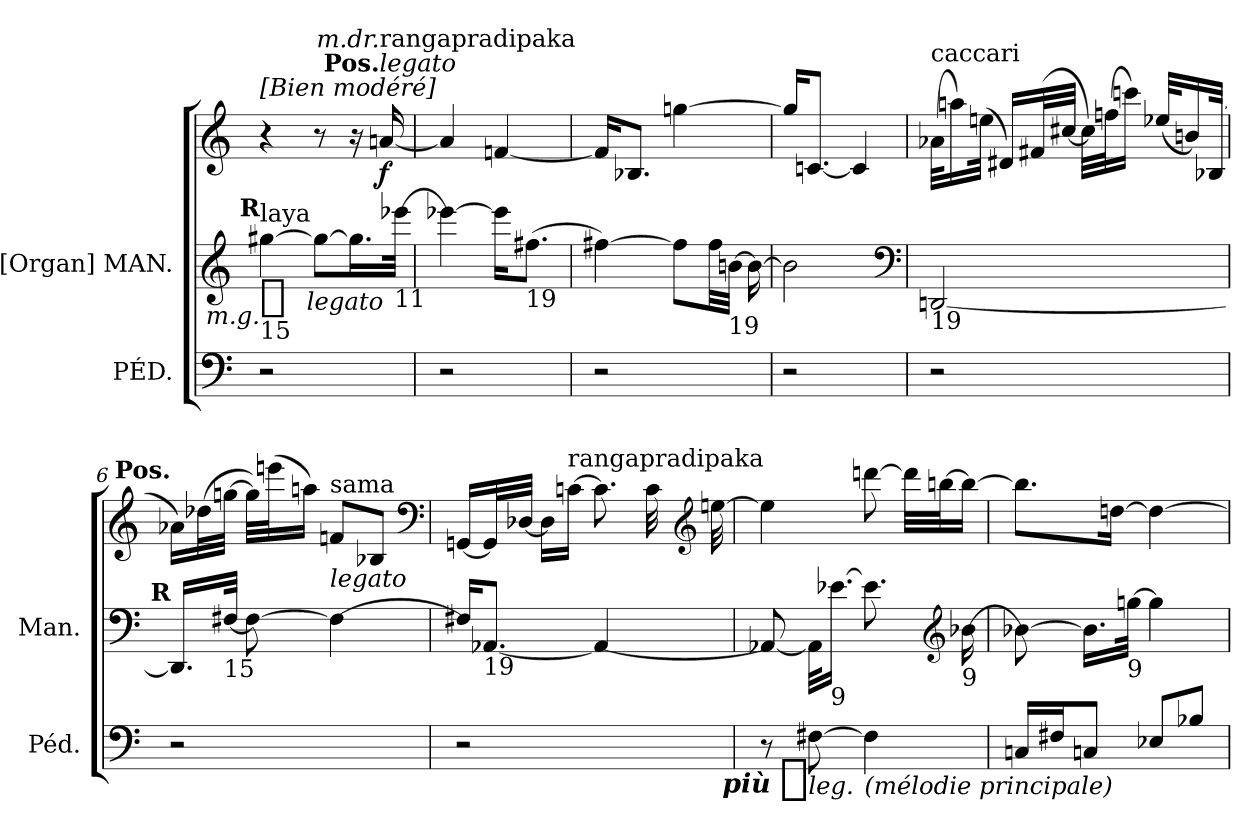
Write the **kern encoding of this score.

**kern	**dynam	**kern	**kern	**dynam
*part2	*part2	*part1	*part1	*part1
*staff3	*staff3	*staff2	*staff1	*staff1/2
*I"PÉD.	*	*I"[Organ] MAN.	*	*
*I'Péd.	*	*I'Man.	*	*
*clefF4	*	*clefG2	*clefG2	*
*k[]	*	*k[]	*k[]	*
*C:	*	*C:	*C:	*
=1	=1	=1	=1	=1
!	!	!	!LO:TX:a:B:t=[Bien modéré]	!
!	!	!LO:TX:b:t=15	!	!
!	!	!LO:TX:b:i:rj:t=m.g.	!	!
!	!	!LO:TX:a:B:rj:t=R	!	!
!	!	!LO:TX:a:t=laya	!	!
!	!	!	!	!LO:DY:b=2:t=%s legato
2r	.	[4gg#X	4r	mf
.	.	8gg#L_	8r	.
.	.	16.gg#L]	16r	.
!	!	!	!LO:TX:a:B:rj:t=Pos.	!
!	!	!	!LO:TX:a:i:t=legato	!
!	!	!	!LO:TX:a:t=rangapradipaka	!
!	!	!	!LO:TX:a:i:rj:t=m.dr.	!
.	.	.	[16an	f
!	!	!LO:TX:b:t=11	!	!
.	.	[32eee-XJJk	.	.
=2	=2	=2	=2	=2
2r	.	4eee-X_	4a]	.
.	.	16eee-KL]	[4fn	.
!	!	!LO:TX:b:t=19	!	!
.	.	[8.ff#XJ	.	.
=3	=3	=3	=3	=3
2r	.	4ff#X_	16fnKL]	.
.	.	.	8.B-XJ	.
.	.	8ff#L]	[4ggn	.
.	.	32ff#LL	.	.
!	!	!LO:TX:b:t=19	!	!
.	.	[32bnJJJ	.	.
.	.	16b_	.	.
=4	=4	=4	=4	=4
2r	.	2b]	16ggKL]	.
.	.	.	[8.cnJ	.
.	.	.	4c]	.
*	*	*clefF4	*	*
=5	=5	=5	=5	=5
!	!	!	!LO:TX:a:t=caccari	!
!	!	!LO:TX:b:t=19	!	!
2r	.	[2DDn	(32a-XKLL	.
.	.	.	16aan)	.
.	.	.	(32eenJJk	.
.	.	.	16d#XLL)	.
.	.	.	(<32f#XL	.
.	.	.	[32cc#XJJJ	.
.	.	.	32cc#LLL])	.
.	.	.	(32ffnJ	.
.	.	.	16cccnJJ)	.
.	.	.	(32ee-XKLL	.
.	.	.	16bn)	.
.	.	.	(<32B-XJJk	.
=6	=6	=6	=6	=6
!	!	!	!LO:TX:a:B:rj:t=Pos.	!
!	!	!LO:TX:a:B:rj:t=R	!	!
2r	.	16.DDnLL]	16a-XLL)	.
.	.	.	(32dd-XL	.
!	!	!LO:TX:b:t=15	!	!
.	.	[32F#XJJk	[32ggnJJJ	.
.	.	8F#_	32ggLLL])	.
.	.	.	(32eeenJ	.
.	.	.	16aanJJ)	.
!	!	!	!LO:TX:b:i:t=legato	!
!	!	!	!LO:TX:a:t=sama	!
.	.	4F#_	8fnL	.
.	.	.	8B-XJ	.
*	*	*	*clefF4	*
=7	=7	=7	=7	=7
2r	.	16F#XKL]	[16GGnLL	.
!	!	!LO:TX:b:t=19	!	!
.	.	[8.AA-XJ	32GGL]	.
.	.	.	[32D-XJJJ	.
.	.	.	16D-LL]	.
!	!	!	!LO:TX:a:t=rangapradipaka	!
.	.	.	[16cnJJ	.
.	.	4AA-_	8.c]	.
.	.	.	32c	.
*	*	*	*clefG2	*
.	.	.	[32een	.
=8	=8	=8	=8	=8
8r	.	8AA-X_	4een]	.
!LO:TX:b:i:t=leg.	!	!	!	!
!	!LO:DY:rj:t=più %s	!	!	!
[8F#X	f	32AA-KLL]	.	.
!	!	!LO:TX:b:t=9	!	!
.	.	[16.e-XJJ	.	.
!LO:TX:b:i:t=(mélodie principale)	!	!	!	!
4F#]	.	8.e-]	[8dddn	.
.	.	.	32dddLLL]	.
.	.	.	[32bbnJ	.
*	*	*clefG2	*	*
!	!	!LO:TX:b:t=9	!	!
.	.	[16b-X	16bbJJ_	.
=9	=9	=9	=9	=9
16Cn/LL	.	8b-X_	8.bbnL]	.
16F#XJ	.	.	.	.
8CnJ	.	16.b-LL]	.	.
.	.	.	[16ddnJk	.
!	!	!LO:TX:b:t=9	!	!
.	.	[32ggnJJk	.	.
8E-X/L	.	4gg]	4dd_	.
8B-XJ	.	.	.	.
=	=	=	=	=
*-	*-	*-	*-	*-
